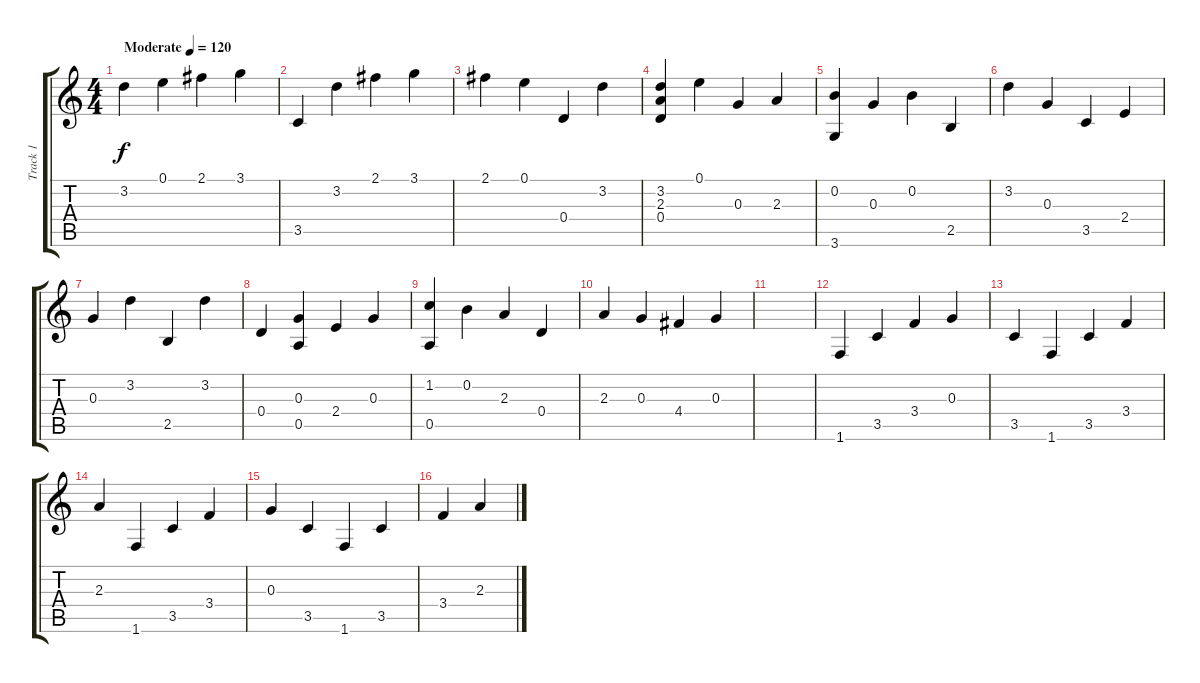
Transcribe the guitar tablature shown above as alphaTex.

\track ("Track 1" "Track 1") {instrument acousticguitarsteel}
\staff {score tabs}
\tuning (E4 B3 G3 D3 A2 E2) {hide}
\ts (4 4)
\tempo (120 "Moderate")
\clef g2
\ks c
3.2.4{dy f instrument acousticguitarsteel} 0.1.4 2.1.4 3.1.4 |
3.5.4 3.2.4 2.1.4 3.1.4 |
2.1.4 0.1.4 0.4.4 3.2.4 |
(3.2 2.3 0.4).4 0.1.4 0.3.4 2.3.4 |
(0.2 3.6).4 0.3.4 0.2.4 2.5.4 |
3.2.4 0.3.4 3.5.4 2.4.4 |
0.3.4 3.2.4 2.5.4 3.2.4 |
0.4.4 (0.3 0.5).4 2.4.4 0.3.4 |
(1.2 0.5).4 0.2.4 2.3.4 0.4.4 |
2.3.4 0.3.4 4.4.4 0.3.4 |
|
1.6.4 3.5.4 3.4.4 0.3.4 |
3.5.4 1.6.4 3.5.4 3.4.4 |
2.3.4 1.6.4 3.5.4 3.4.4 |
0.3.4 3.5.4 1.6.4 3.5.4 |
3.4.4 2.3.4
